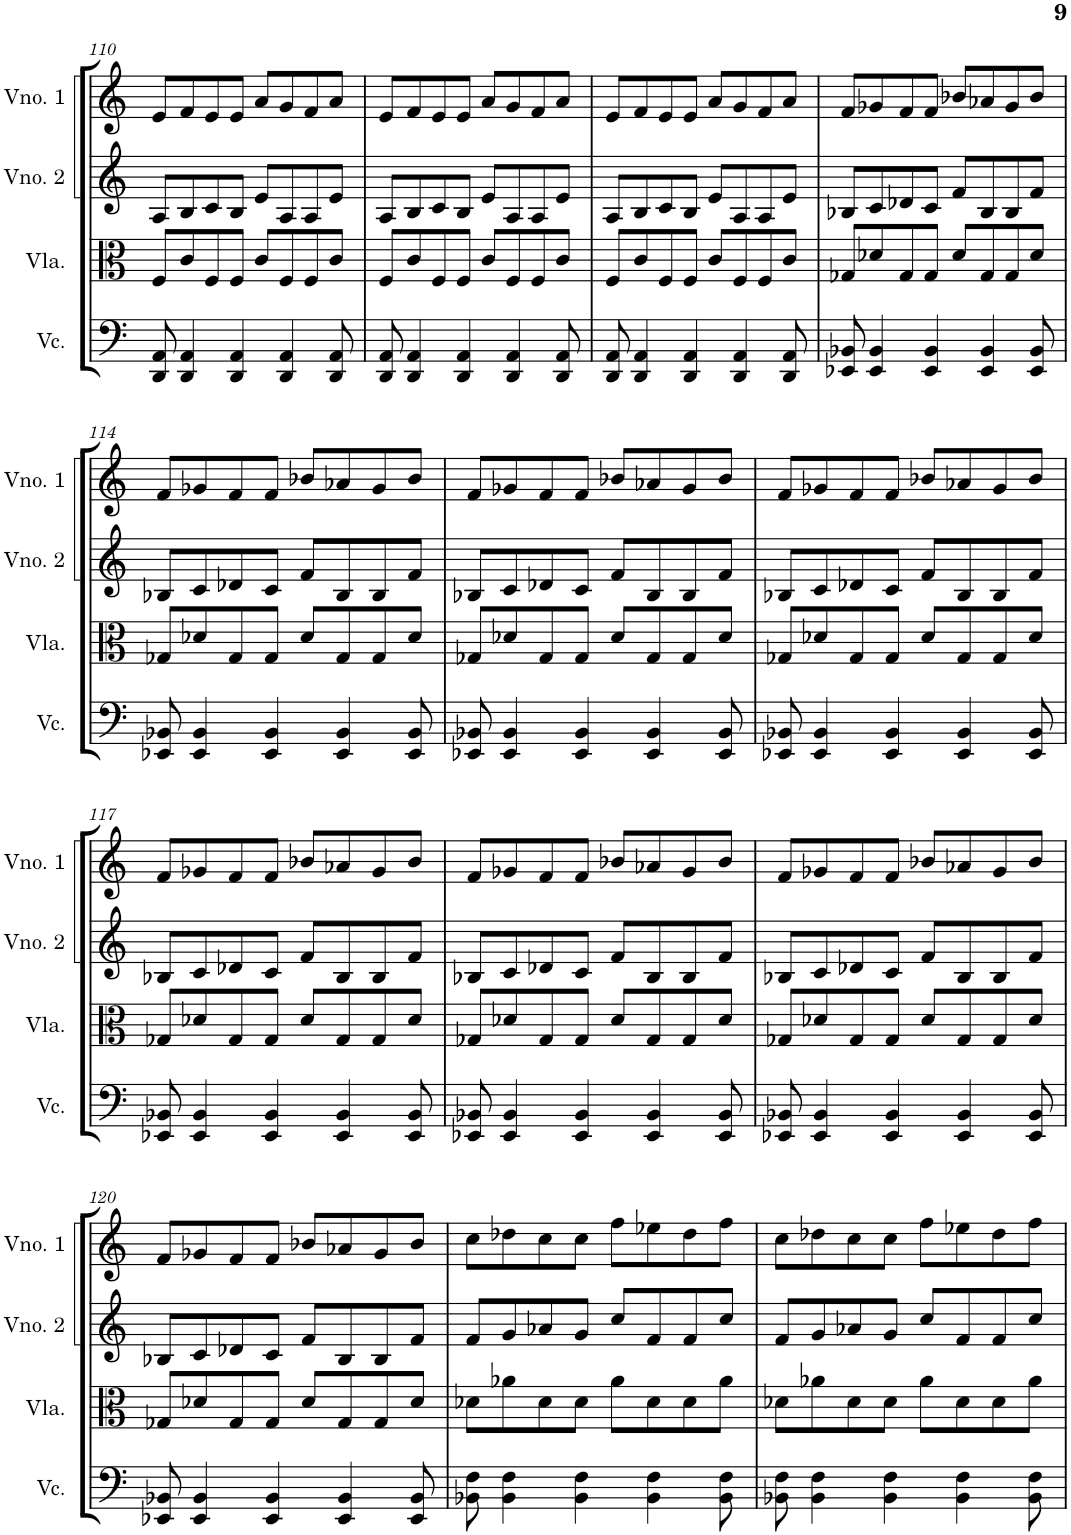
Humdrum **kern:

**kern	**kern	**kern	**kern
*part4	*part3	*part2	*part1
*staff4	*staff3	*staff2	*staff1
*I"Violoncelo	*I"Viola	*I"Violino 2	*I"Violino 1
*I'Vc.	*I'Vla.	*I'Vno. 2	*I'Vno. 1
!!LO:PB:g=z
*clefF4	*clefC3	*clefG2	*clefG2
*k[]	*k[]	*k[]	*k[]
*M4/4	*M4/4	*M4/4	*M4/4
=110	=110	=110	=110
8DD/ 8AA/	8F/L	8A/L	8e/L
4DD/ 4AA/	8c/	8B/	8f/
.	8F/	8c/	8e/
4DD/ 4AA/	8F/J	8B/J	8e/J
.	8c/L	8e/L	8a/L
4DD/ 4AA/	8F/	8A/	8g/
.	8F/	8A/	8f/
8DD/ 8AA/	8c/J	8e/J	8a/J
=111	=111	=111	=111
8DD/ 8AA/	8F/L	8A/L	8e/L
4DD/ 4AA/	8c/	8B/	8f/
.	8F/	8c/	8e/
4DD/ 4AA/	8F/J	8B/J	8e/J
.	8c/L	8e/L	8a/L
4DD/ 4AA/	8F/	8A/	8g/
.	8F/	8A/	8f/
8DD/ 8AA/	8c/J	8e/J	8a/J
=112	=112	=112	=112
8DD/ 8AA/	8F/L	8A/L	8e/L
4DD/ 4AA/	8c/	8B/	8f/
.	8F/	8c/	8e/
4DD/ 4AA/	8F/J	8B/J	8e/J
.	8c/L	8e/L	8a/L
4DD/ 4AA/	8F/	8A/	8g/
.	8F/	8A/	8f/
8DD/ 8AA/	8c/J	8e/J	8a/J
=113	=113	=113	=113
8EE-X/ 8BB-X/	8G-X/L	8B-X/L	8f/L
4EE-/ 4BB-/	8d-X/	8c/	8g-X/
.	8G-/	8d-X/	8f/
4EE-/ 4BB-/	8G-/J	8c/J	8f/J
.	8d-/L	8f/L	8b-X/L
4EE-/ 4BB-/	8G-/	8B-/	8a-X/
.	8G-/	8B-/	8g-/
8EE-/ 8BB-/	8d-/J	8f/J	8b-/J
!!LO:LB:g=z
=114	=114	=114	=114
8EE-X/ 8BB-X/	8G-X/L	8B-X/L	8f/L
4EE-/ 4BB-/	8d-X/	8c/	8g-X/
.	8G-/	8d-X/	8f/
4EE-/ 4BB-/	8G-/J	8c/J	8f/J
.	8d-/L	8f/L	8b-X/L
4EE-/ 4BB-/	8G-/	8B-/	8a-X/
.	8G-/	8B-/	8g-/
8EE-/ 8BB-/	8d-/J	8f/J	8b-/J
=115	=115	=115	=115
8EE-X/ 8BB-X/	8G-X/L	8B-X/L	8f/L
4EE-/ 4BB-/	8d-X/	8c/	8g-X/
.	8G-/	8d-X/	8f/
4EE-/ 4BB-/	8G-/J	8c/J	8f/J
.	8d-/L	8f/L	8b-X/L
4EE-/ 4BB-/	8G-/	8B-/	8a-X/
.	8G-/	8B-/	8g-/
8EE-/ 8BB-/	8d-/J	8f/J	8b-/J
=116	=116	=116	=116
8EE-X/ 8BB-X/	8G-X/L	8B-X/L	8f/L
4EE-/ 4BB-/	8d-X/	8c/	8g-X/
.	8G-/	8d-X/	8f/
4EE-/ 4BB-/	8G-/J	8c/J	8f/J
.	8d-/L	8f/L	8b-X/L
4EE-/ 4BB-/	8G-/	8B-/	8a-X/
.	8G-/	8B-/	8g-/
8EE-/ 8BB-/	8d-/J	8f/J	8b-/J
!!LO:LB:g=z
=117	=117	=117	=117
8EE-X/ 8BB-X/	8G-X/L	8B-X/L	8f/L
4EE-/ 4BB-/	8d-X/	8c/	8g-X/
.	8G-/	8d-X/	8f/
4EE-/ 4BB-/	8G-/J	8c/J	8f/J
.	8d-/L	8f/L	8b-X/L
4EE-/ 4BB-/	8G-/	8B-/	8a-X/
.	8G-/	8B-/	8g-/
8EE-/ 8BB-/	8d-/J	8f/J	8b-/J
=118	=118	=118	=118
8EE-X/ 8BB-X/	8G-X/L	8B-X/L	8f/L
4EE-/ 4BB-/	8d-X/	8c/	8g-X/
.	8G-/	8d-X/	8f/
4EE-/ 4BB-/	8G-/J	8c/J	8f/J
.	8d-/L	8f/L	8b-X/L
4EE-/ 4BB-/	8G-/	8B-/	8a-X/
.	8G-/	8B-/	8g-/
8EE-/ 8BB-/	8d-/J	8f/J	8b-/J
=119	=119	=119	=119
8EE-X/ 8BB-X/	8G-X/L	8B-X/L	8f/L
4EE-/ 4BB-/	8d-X/	8c/	8g-X/
.	8G-/	8d-X/	8f/
4EE-/ 4BB-/	8G-/J	8c/J	8f/J
.	8d-/L	8f/L	8b-X/L
4EE-/ 4BB-/	8G-/	8B-/	8a-X/
.	8G-/	8B-/	8g-/
8EE-/ 8BB-/	8d-/J	8f/J	8b-/J
!!LO:LB:g=z
=120	=120	=120	=120
8EE-X/ 8BB-X/	8G-X/L	8B-X/L	8f/L
4EE-/ 4BB-/	8d-X/	8c/	8g-X/
.	8G-/	8d-X/	8f/
4EE-/ 4BB-/	8G-/J	8c/J	8f/J
.	8d-/L	8f/L	8b-X/L
4EE-/ 4BB-/	8G-/	8B-/	8a-X/
.	8G-/	8B-/	8g-/
8EE-/ 8BB-/	8d-/J	8f/J	8b-/J
=121	=121	=121	=121
8BB-X\ 8F\	8d-X\L	8f/L	8cc\L
4BB-\ 4F\	8a-X\	8g/	8dd-X\
.	8d-\	8a-X/	8cc\
4BB-\ 4F\	8d-\J	8g/J	8cc\J
.	8a-\L	8cc/L	8ff\L
4BB-\ 4F\	8d-\	8f/	8ee-X\
.	8d-\	8f/	8dd-\
8BB-\ 8F\	8a-\J	8cc/J	8ff\J
=122	=122	=122	=122
8BB-X\ 8F\	8d-X\L	8f/L	8cc\L
4BB-\ 4F\	8a-X\	8g/	8dd-X\
.	8d-\	8a-X/	8cc\
4BB-\ 4F\	8d-\J	8g/J	8cc\J
.	8a-\L	8cc/L	8ff\L
4BB-\ 4F\	8d-\	8f/	8ee-X\
.	8d-\	8f/	8dd-\
8BB-\ 8F\	8a-\J	8cc/J	8ff\J
=	=	=	=
*-	*-	*-	*-
